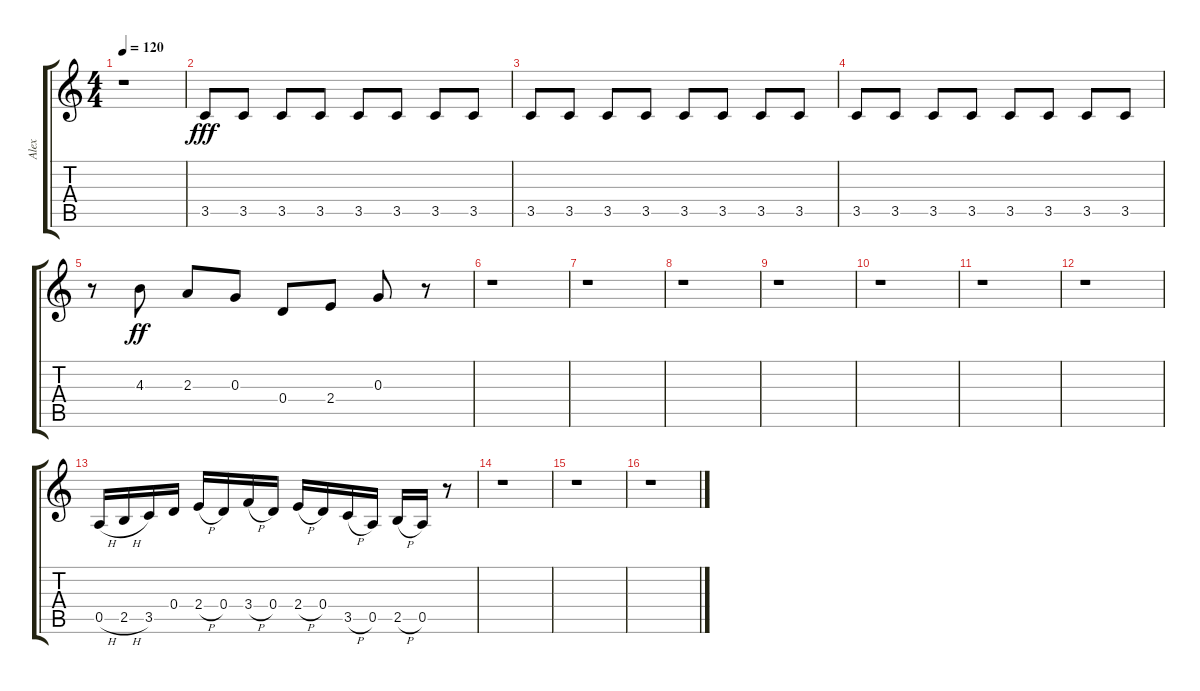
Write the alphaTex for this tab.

\track ("Alex" "Alex") {instrument distortionguitar}
\staff {score tabs}
\tuning (E4 B3 G3 D3 A2 E2) {hide}
\ts (4 4)
\tempo 120
\clef g2
\ks c
r.1{dy f} |
3.5.8{dy fff} 3.5.8 3.5.8 3.5.8 3.5.8 3.5.8 3.5.8 3.5.8 |
3.5.8 3.5.8 3.5.8 3.5.8 3.5.8 3.5.8 3.5.8 3.5.8 |
3.5.8 3.5.8 3.5.8 3.5.8 3.5.8 3.5.8 3.5.8 3.5.8 |
r.8 4.3.8{dy ff} 2.3.8 0.3.8 0.4.8 2.4.8 0.3.8 r.8 |
r.1 |
r.1 |
r.1 |
r.1 |
r.1 |
r.1 |
r.1 |
0.5{h}.16 2.5{h}.16 3.5.16 0.4.16 2.4{h}.16 0.4.16 3.4{h}.16 0.4.16 2.4{h}.16 0.4.16 3.5{h}.16 0.5.16 2.5{h}.16 0.5.16 r.8 |
r.1 |
r.1 |
r.1
